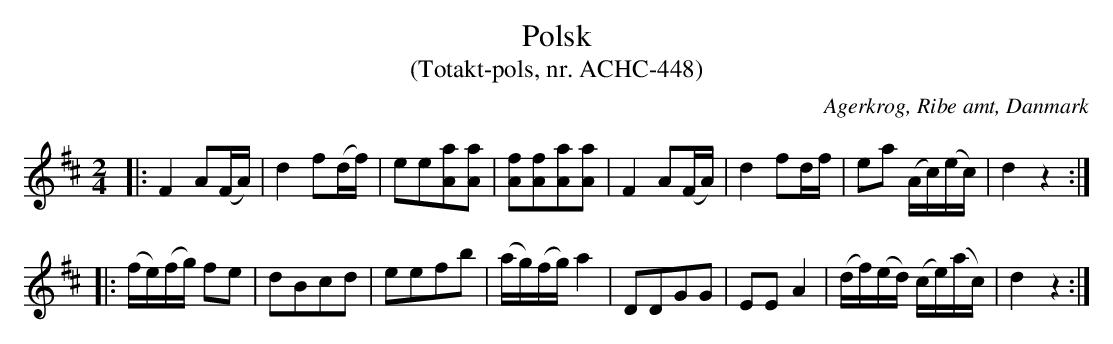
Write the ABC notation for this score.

X:1
T:Polsk
T:(Totakt-pols, nr. ACHC-448)
O:Agerkrog, Ribe amt, Danmark
M:2/4
L:1/8
K:D
|: F2 A(F/A/) | d2 f(d/f/) | ee[Aa][Aa] | [Af][Af][Aa][Aa] | F2 A(F/A/) | d2 fd/f/ | ea (A/c/)(e/c/) | d2z2 :|
|: (f/e/)(f/g/) fe | dBcd | eefb | (a/g/)(f/g/) a2 | DDGG | EE A2 | (d/f/)(e/d/) (c/e/)(a/c/) | d2z2 :|
